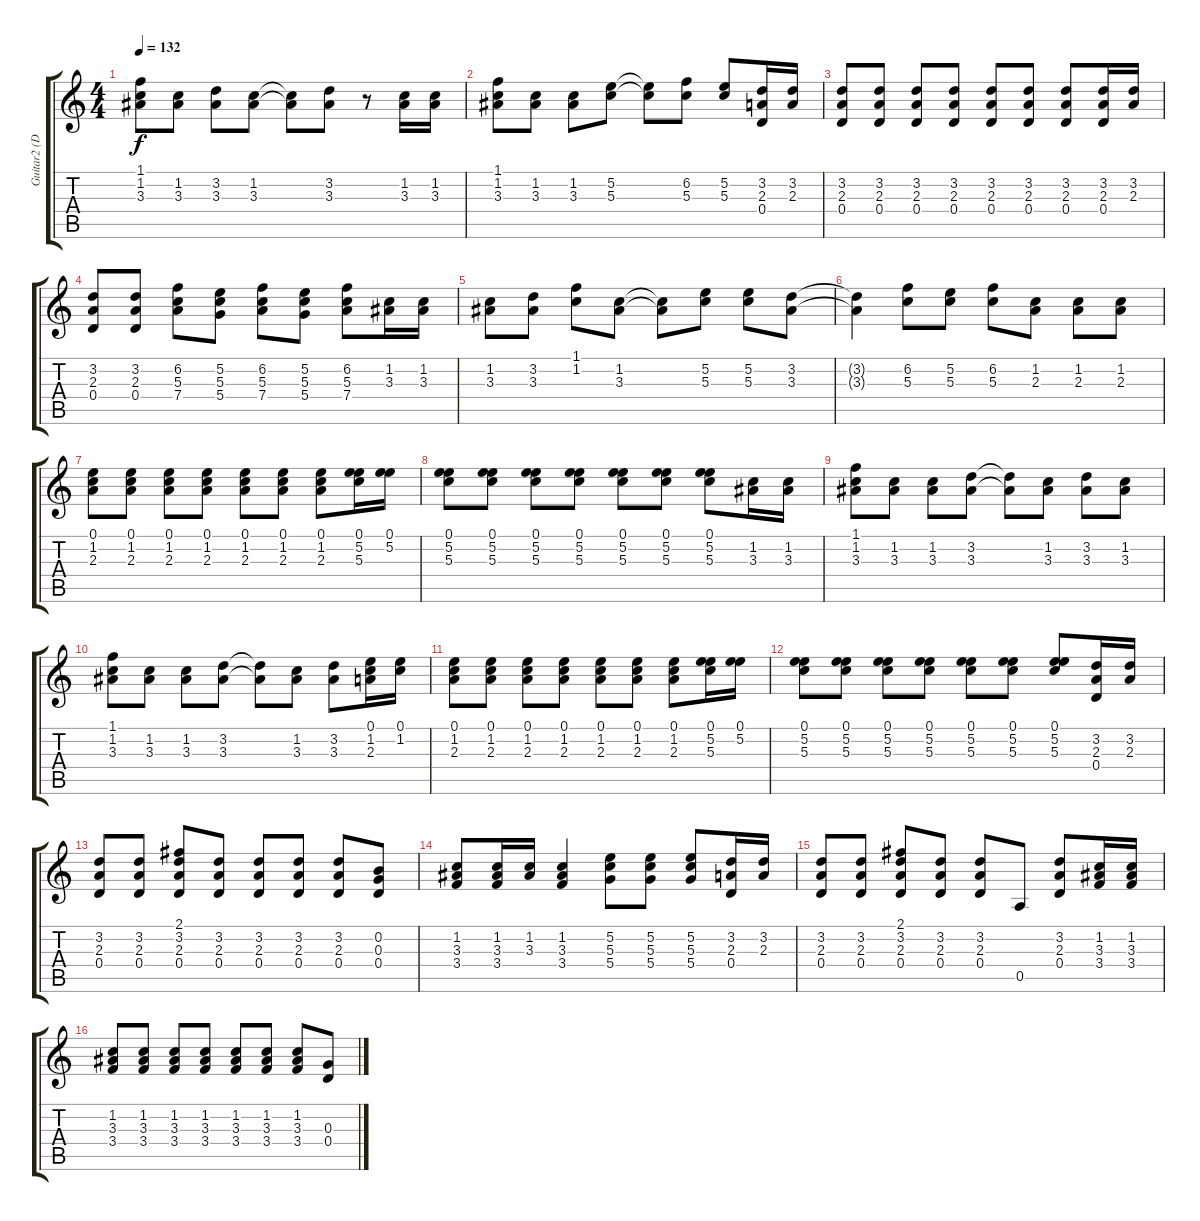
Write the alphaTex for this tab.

\track ("Guitar2 (Disto)" "Guitar2 (D") {instrument distortionguitar}
\staff {score tabs}
\tuning (E4 B3 G3 D3 A2 E2) {hide}
\ts (4 4)
\tempo 132
\clef g2
\ks c
(1.1 1.2 3.3).8{dy f} (1.2 3.3).8 (3.2 3.3).8 (1.2 3.3).8 (1.2{t} 3.3{t}).8 (3.2 3.3).8 r.8 (1.2 3.3).16 (1.2 3.3).16 |
(1.1 1.2 3.3).8 (1.2 3.3).8 (1.2 3.3).8 (5.2 5.3).8 (5.2{t} 5.3{t}).8 (6.2 5.3).8 (5.2 5.3).8 (3.2 2.3 0.4).16 (3.2 2.3).16 |
(3.2 2.3 0.4).8 (3.2 2.3 0.4).8 (3.2 2.3 0.4).8 (3.2 2.3 0.4).8 (3.2 2.3 0.4).8 (3.2 2.3 0.4).8 (3.2 2.3 0.4).8 (3.2 2.3 0.4).16 (3.2 2.3).16 |
(3.2 2.3 0.4).8 (3.2 2.3 0.4).8 (6.2 5.3 7.4).8 (5.2 5.3 5.4).8 (6.2 5.3 7.4).8 (5.2 5.3 5.4).8 (6.2 5.3 7.4).8 (1.2 3.3).16 (1.2 3.3).16 |
(1.2 3.3).8 (3.2 3.3).8 (1.1 1.2).8 (1.2 3.3).8 (1.2{t} 3.3{t}).8 (5.2 5.3).8 (5.2 5.3).8 (3.2 3.3).8 |
(3.2{t} 3.3{t}).4 (6.2 5.3).8 (5.2 5.3).8 (6.2 5.3).8 (1.2 2.3).8 (1.2 2.3).8 (1.2 2.3).8 |
(0.1 1.2 2.3).8 (0.1 1.2 2.3).8 (0.1 1.2 2.3).8 (0.1 1.2 2.3).8 (0.1 1.2 2.3).8 (0.1 1.2 2.3).8 (0.1 1.2 2.3).8 (0.1 5.2 5.3).16 (0.1 5.2).16 |
(0.1 5.2 5.3).8 (0.1 5.2 5.3).8 (0.1 5.2 5.3).8 (0.1 5.2 5.3).8 (0.1 5.2 5.3).8 (0.1 5.2 5.3).8 (0.1 5.2 5.3).8 (1.2 3.3).16 (1.2 3.3).16 |
(1.1 1.2 3.3).8 (1.2 3.3).8 (1.2 3.3).8 (3.2 3.3).8 (3.2{t} 3.3{t}).8 (1.2 3.3).8 (3.2 3.3).8 (1.2 3.3).8 |
(1.1 1.2 3.3).8 (1.2 3.3).8 (1.2 3.3).8 (3.2 3.3).8 (3.2{t} 3.3{t}).8 (1.2 3.3).8 (3.2 3.3).8 (0.1 1.2 2.3).16 (0.1 1.2).16 |
(0.1 1.2 2.3).8 (0.1 1.2 2.3).8 (0.1 1.2 2.3).8 (0.1 1.2 2.3).8 (0.1 1.2 2.3).8 (0.1 1.2 2.3).8 (0.1 1.2 2.3).8 (0.1 5.2 5.3).16 (0.1 5.2).16 |
(0.1 5.2 5.3).8 (0.1 5.2 5.3).8 (0.1 5.2 5.3).8 (0.1 5.2 5.3).8 (0.1 5.2 5.3).8 (0.1 5.2 5.3).8 (0.1 5.2 5.3).8 (3.2 2.3 0.4).16 (3.2 2.3).16 |
(3.2 2.3 0.4).8 (3.2 2.3 0.4).8 (2.1 3.2 2.3 0.4).8 (3.2 2.3 0.4).8 (3.2 2.3 0.4).8 (3.2 2.3 0.4).8 (3.2 2.3 0.4).8 (0.2 0.3 0.4).8 |
(1.2 3.3 3.4).8 (1.2 3.3 3.4).16 (1.2 3.3).16 (1.2 3.3 3.4).4 (5.2 5.3 5.4).8 (5.2 5.3 5.4).8 (5.2 5.3 5.4).8 (3.2 2.3 0.4).16 (3.2 2.3).16 |
(3.2 2.3 0.4).8 (3.2 2.3 0.4).8 (2.1 3.2 2.3 0.4).8 (3.2 2.3 0.4).8 (3.2 2.3 0.4).8 0.5.8 (3.2 2.3 0.4).8 (1.2 3.3 3.4).16 (1.2 3.3 3.4).16 |
(1.2 3.3 3.4).8 (1.2 3.3 3.4).8 (1.2 3.3 3.4).8 (1.2 3.3 3.4).8 (1.2 3.3 3.4).8 (1.2 3.3 3.4).8 (1.2 3.3 3.4).8 (0.3 0.4).8
